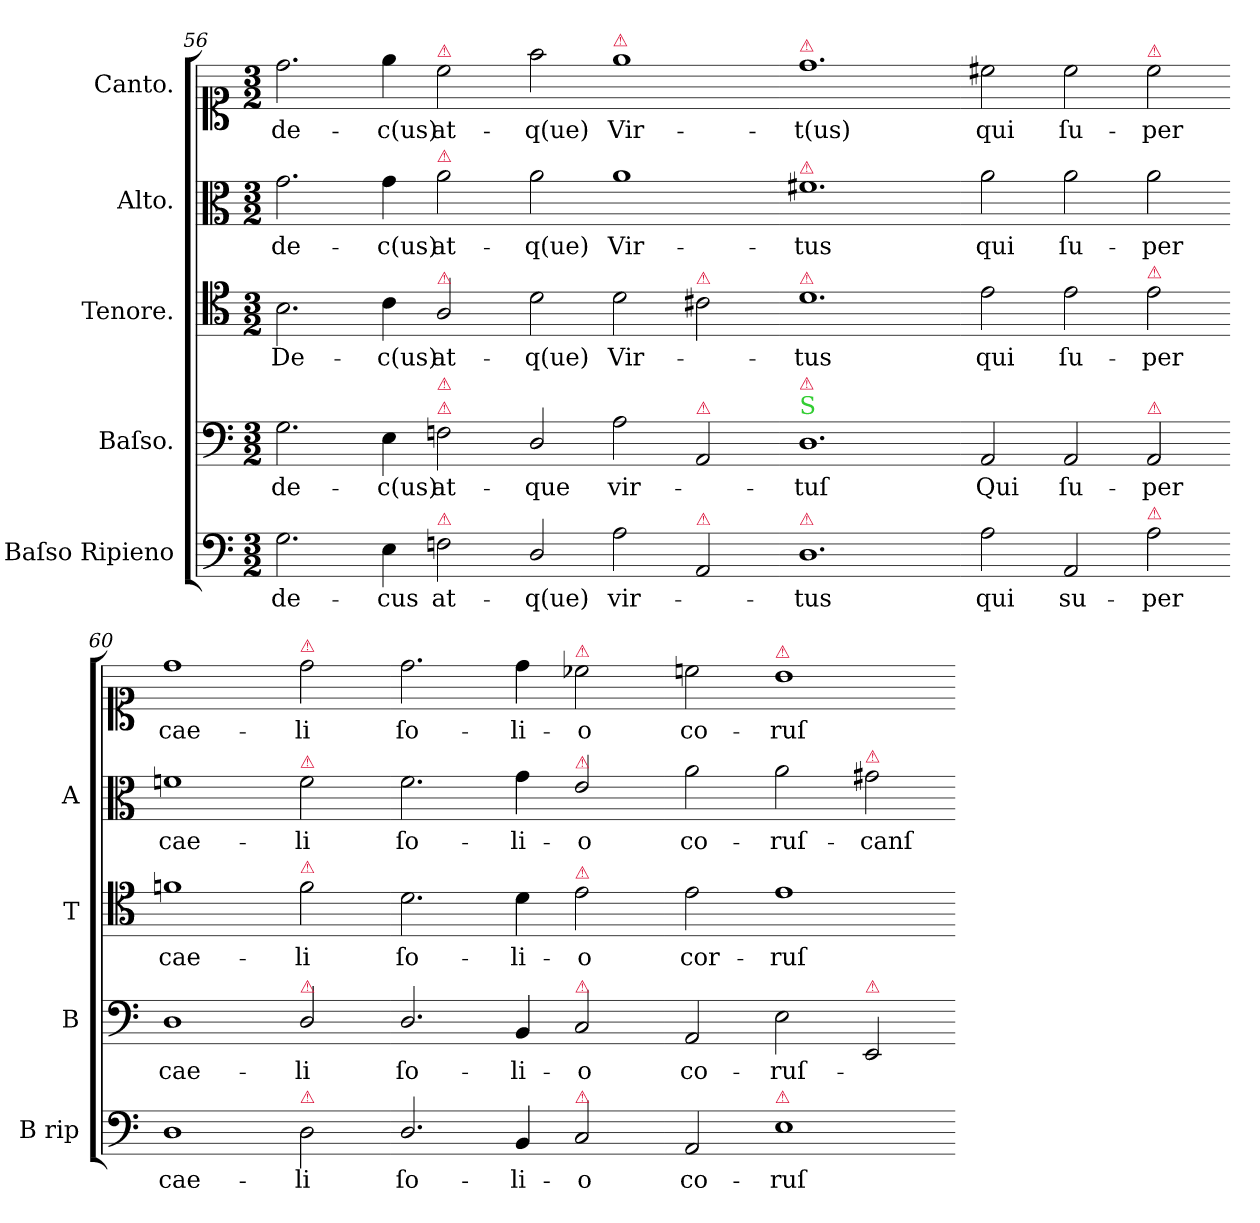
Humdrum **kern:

**kern	**text	**kern	**text	**kern	**text	**kern	**text	**kern	**text
*part5	*part5	*part4	*part4	*part3	*part3	*part2	*part2	*part1	*part1
*staff5	*staff5	*staff4	*staff4	*staff3	*staff3	*staff2	*staff2	*staff1	*staff1
*I"Baſso Ripieno	*	*I"Baſso.	*	*I"Tenore.	*	*I"Alto.	*	*I"Canto.	*
*I'B rip	*	*I'B	*	*I'T	*	*I'A	*	*	*
*clefF4	*	*clefF4	*	*clefC4	*	*clefC3	*	*clefC1	*
*k[]	*	*k[]	*	*k[]	*	*k[]	*	*k[]	*
*M3/2	*	*M3/2	*	*M3/2	*	*M3/2	*	*M3/2	*
=56	=56	=56	=56	=56	=56	=56	=56	=56	=56
2.G\	de-	2.G\	de-	2.B\	De-	2.g\	de-	2.dd\	de-
4E\	-cus	4E\	-c(us)	4c\	-c(us)	4g\	-c(us)	4ee\	-c(us)
!	!	!	!	!	!	!	!	!LO:TX:a:color=crimson:t=⚠	!
!	!	!	!	!	!	!LO:TX:a:color=crimson:t=⚠	!	!	!
!	!	!	!	!LO:TX:a:color=crimson:t=⚠	!	!	!	!	!
!	!	!LO:TX:a:color=crimson:t=⚠	!	!	!	!	!	!	!
!	!	!LO:TX:a:color=crimson:t=⚠	!	!	!	!	!	!	!
!LO:TX:a:color=crimson:t=⚠	!	!	!	!	!	!	!	!	!
2Fn\	at-	2Fn\	at-	2A/	at-	2a\	at-	2cc\	at-
=57-	=57-	=57-	=57-	=57-	=57-	=57-	=57-	=57-	=57-
2D/	-q(ue)	2D/	-que	2d\	-q(ue)	2a\	-q(ue)	2ff\	-q(ue)
!	!	!	!	!	!	!	!	!LO:TX:a:color=crimson:t=⚠	!
2A\	vir-	2A\	vir-	2d\	Vir-	1a	Vir-	1ee	Vir-
!	!	!	!	!LO:TX:a:color=crimson:t=⚠	!	!	!	!	!
!	!	!LO:TX:a:color=crimson:t=⚠	!	!	!	!	!	!	!
!LO:TX:a:color=crimson:t=⚠	!	!	!	!	!	!	!	!	!
2AA/	.	2AA/	.	2c#X\	.	.	.	.	.
=58-	=58-	=58-	=58-	=58-	=58-	=58-	=58-	=58-	=58-
!	!	!	!	!	!	!	!	!LO:TX:a:color=crimson:t=⚠	!
!	!	!	!	!	!	!LO:TX:a:color=crimson:t=⚠	!	!	!
!	!	!	!	!LO:TX:a:color=crimson:t=⚠	!	!	!	!	!
!	!	!LO:TX:a:color=limegreen:t=S	!	!	!	!	!	!	!
!	!	!LO:TX:a:color=crimson:t=⚠	!	!	!	!	!	!	!
!LO:TX:a:color=crimson:t=⚠	!	!	!	!	!	!	!	!	!
1.D	-tus	1.D	-tuſ	1.d	-tus	1.f#X	-tus	1.dd	-t(us)
=59-	=59-	=59-	=59-	=59-	=59-	=59-	=59-	=59-	=59-
2A\	qui	2AA/	Qui	2e\	qui	2a\	qui	2cc#X\	qui
2AA/	su-	2AA/	ſu-	2e\	ſu-	2a\	ſu-	2cc#\	ſu-
!	!	!	!	!	!	!	!	!LO:TX:a:color=crimson:t=⚠	!
!	!	!	!	!LO:TX:a:color=crimson:t=⚠	!	!	!	!	!
!	!	!LO:TX:a:color=crimson:t=⚠	!	!	!	!	!	!	!
!LO:TX:a:color=crimson:t=⚠	!	!	!	!	!	!	!	!	!
2A\	-per	2AA/	-per	2e\	-per	2a\	-per	2cc#\	-per
=60-	=60-	=60-	=60-	=60-	=60-	=60-	=60-	=60-	=60-
1D	cae-	1D	cae-	1fn	cae-	1fn	cae-	1dd	cae-
!	!	!	!	!	!	!	!	!LO:TX:a:color=crimson:t=⚠	!
!	!	!	!	!	!	!LO:TX:a:color=crimson:t=⚠	!	!	!
!	!	!	!	!LO:TX:a:color=crimson:t=⚠	!	!	!	!	!
!	!	!LO:TX:a:color=crimson:t=⚠	!	!	!	!	!	!	!
!LO:TX:a:color=crimson:t=⚠	!	!	!	!	!	!	!	!	!
2D\	-li	2D/	-li	2f\	-li	2f\	-li	2dd\	-li
=61-	=61-	=61-	=61-	=61-	=61-	=61-	=61-	=61-	=61-
2.D/	ſo-	2.D/	ſo-	2.d\	ſo-	2.f\	ſo-	2.dd\	ſo-
4BB/	-li-	4BB/	-li-	4d\	-li-	4g\	-li-	4dd\	-li-
!	!	!	!	!	!	!	!	!LO:TX:a:color=crimson:t=⚠	!
!	!	!	!	!	!	!LO:TX:a:color=crimson:t=⚠	!	!	!
!	!	!	!	!LO:TX:a:color=crimson:t=⚠	!	!	!	!	!
!	!	!LO:TX:a:color=crimson:t=⚠	!	!	!	!	!	!	!
!LO:TX:a:color=crimson:t=⚠	!	!	!	!	!	!	!	!	!
2C/	-o	2C/	-o	2e\	-o	2e/	-o	2cc-X\	-o
=62-	=62-	=62-	=62-	=62-	=62-	=62-	=62-	=62-	=62-
2AA/	co-	2AA/	co-	2e\	cor-	2a\	co-	2ccn\	co-
!	!	!	!	!	!	!	!	!LO:TX:a:color=crimson:t=⚠	!
!LO:TX:a:color=crimson:t=⚠	!	!	!	!	!	!	!	!	!
1E	-ruſ-	2E\	-ruſ-	1e	-ruſ-	2a\	-ruſ-	1b	-ruſ-
!	!	!	!	!	!	!LO:TX:a:color=crimson:t=⚠	!	!	!
!	!	!LO:TX:a:color=crimson:t=⚠	!	!	!	!	!	!	!
.	.	2EE/	.	.	.	2g#X\	-canſ	.	.
=-	=-	=-	=-	=-	=-	=-	=-	=-	=-
*-	*-	*-	*-	*-	*-	*-	*-	*-	*-
